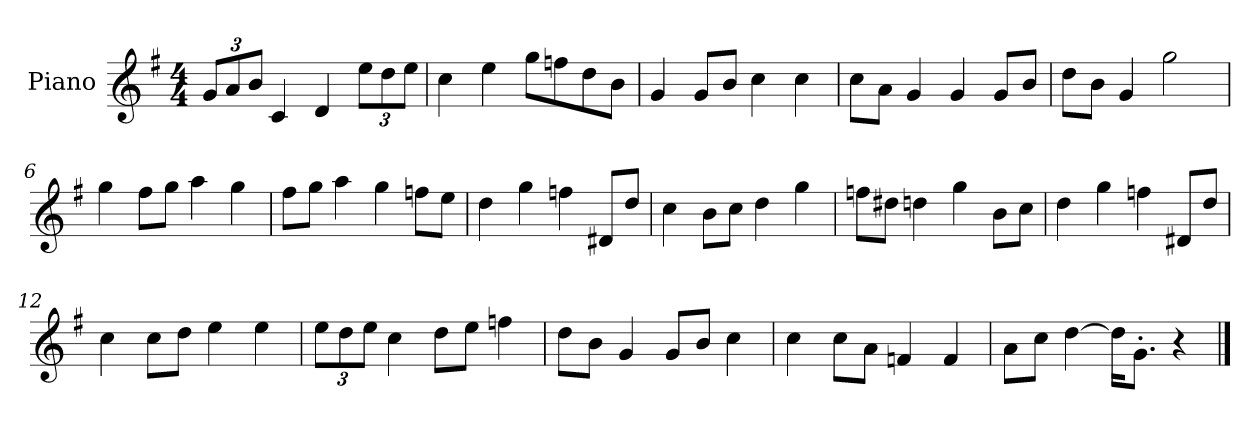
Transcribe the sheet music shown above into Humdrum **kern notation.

**kern
*part1
*staff1
*I"Piano
*I'P-no
*clefG2
*k[f#]
*M4/4
*MM90
*Xbrackettup
=1
12g/L
12a/
12b/J
4c/
4d/
12ee\L
12dd\
12ee\J
=2
4cc\
4ee\
8gg\L
8ffn\
8dd\
8b\J
=3
4g/
8g/L
8b/J
4cc\
4cc\
=4
8cc\L
8a\J
4g/
4g/
8g/L
8b/J
=5
8dd\L
8b\J
4g/
2gg\
=6
4gg\
8ff#\L
8gg\J
4aa\
4gg\
!!LO:LB:g=z
=7
8ff#\L
8gg\J
4aa\
4gg\
8ffn\L
8ee\J
=8
4dd\
4gg\
4ffn\
8d#X/L
8dd/J
=9
4cc\
8b\L
8cc\J
4dd\
4gg\
=10
8ffn\L
8dd#X\J
4ddn\
4gg\
8b\L
8cc\J
=11
4dd\
4gg\
4ffn\
8d#X/L
8dd/J
=12
4cc\
8cc\L
8dd\J
4ee\
4ee\
!!LO:LB:g=z
=13
12ee\L
12dd\
12ee\J
4cc\
8dd\L
8ee\J
4ffn\
=14
8dd\L
8b\J
4g/
8g/L
8b/J
4cc\
=15
4cc\
8cc\L
8a\J
4fn/
4f/
=16
8a\L
8cc\J
[4dd\
16dd\KL]
8.g'\J
4r
==
*-
